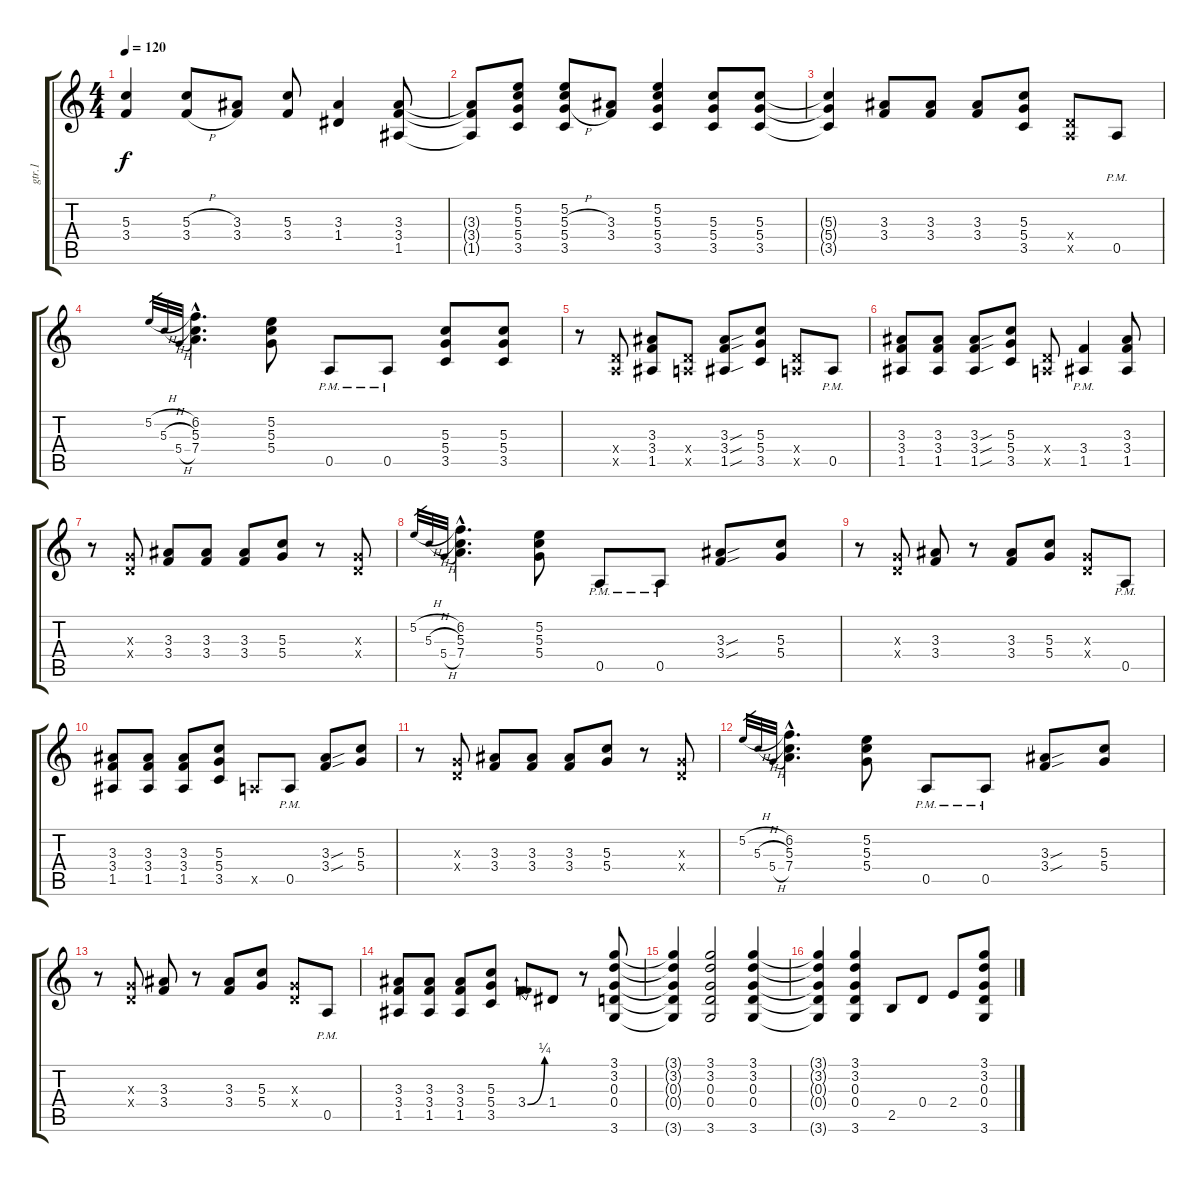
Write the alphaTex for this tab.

\track ("gtr.1" "gtr.1") {instrument overdrivenguitar}
\staff {score tabs}
\tuning (E4 B3 G3 D3 A2 E2) {hide}
\ts (4 4)
\tempo 120
\clef g2
\ks c
(5.3 3.4).4{dy f} (5.3{h} 3.4{h}).8 (3.3 3.4).8 (5.3 3.4).8 (3.3 1.4).4 (3.3 3.4 1.5).8 |
(3.3{t} 3.4{t} 1.5{t}).8 (5.2 5.3 5.4 3.5).8 (5.2 5.3{h} 5.4{h} 3.5).8 (3.3 3.4).8 (5.2 5.3 5.4 3.5).4 (5.3 5.4 3.5).8 (5.3 5.4 3.5).8 |
(5.3{t} 5.4{t} 3.5{t}).4 (3.3 3.4).8 (3.3 3.4).8 (3.3 3.4).8 (5.3 5.4 3.5).8 (0.4{x} 0.5{x}).8 0.5{pm}.8 |
5.2{h}.32{gr} 5.3{h}.32{gr} 5.4{h}.32{gr} (6.2{hac} 5.3{hac} 7.4{hac}).4{d} (5.2 5.3 5.4).8 0.5{pm}.8 0.5{pm}.8 (5.3 5.4 3.5).8 (5.3 5.4 3.5).8 |
r.8 (0.4{x} 0.5{x}).8 (3.3 3.4 1.5).8 (0.4{x} 0.5{x}).8 (3.3{sou} 3.4{sou} 1.5{sou}).8 (5.3 5.4 3.5).8 (0.4{x} 0.5{x}).8 0.5{pm}.8 |
(3.3 3.4 1.5).8 (3.3 3.4 1.5).8 (3.3{sou} 3.4{sou} 1.5{sou}).8 (5.3 5.4 3.5).8 (0.4{x} 0.5{x}).8 (3.4{pm} 1.5{pm}).4 (3.3 3.4 1.5).8 |
r.8 (0.3{x} 0.4{x}).8 (3.3 3.4).8 (3.3 3.4).8 (3.3 3.4).8 (5.3 5.4).8 r.8 (0.3{x} 0.4{x}).8 |
5.2{h}.32{gr} 5.3{h}.32{gr} 5.4{h}.32{gr} (6.2{hac} 5.3{hac} 7.4{hac}).4{d} (5.2 5.3 5.4).8 0.5{pm}.8 0.5{pm}.8 (3.3{sou} 3.4{sou}).8 (5.3 5.4).8 |
r.8 (0.3{x} 0.4{x}).8 (3.3 3.4).8 r.8 (3.3 3.4).8 (5.3 5.4).8 (0.3{x} 0.4{x}).8 0.5{pm}.8 |
(3.3 3.4 1.5).8 (3.3 3.4 1.5).8 (3.3 3.4 1.5).8 (5.3 5.4 3.5).8 0.5{x}.8 0.5{pm}.8 (3.3{sou} 3.4{sou}).8 (5.3 5.4).8 |
r.8 (0.3{x} 0.4{x}).8 (3.3 3.4).8 (3.3 3.4).8 (3.3 3.4).8 (5.3 5.4).8 r.8 (0.3{x} 0.4{x}).8 |
5.2{h}.32{gr} 5.3{h}.32{gr} 5.4{h}.32{gr} (6.2{hac} 5.3{hac} 7.4{hac}).4{d} (5.2 5.3 5.4).8 0.5{pm}.8 0.5{pm}.8 (3.3{sou} 3.4{sou}).8 (5.3 5.4).8 |
r.8 (0.3{x} 0.4{x}).8 (3.3 3.4).8 r.8 (3.3 3.4).8 (5.3 5.4).8 (0.3{x} 0.4{x}).8 0.5{pm}.8 |
(3.3 3.4 1.5).8 (3.3 3.4 1.5).8 (3.3 3.4 1.5).8 (5.3 5.4 3.5).8 3.4{be (bend 0 0 60 1)}.8 1.4.8 r.8 (3.1 3.2 0.3 0.4 3.6).8 |
(3.1{t} 3.2{t} 0.3{t} 0.4{t} 3.6{t}).4 (3.1 3.2 0.3 0.4 3.6).2 (3.1 3.2 0.3 0.4 3.6).4 |
(3.1{t} 3.2{t} 0.3{t} 0.4{t} 3.6{t}).4 (3.1 3.2 0.3 0.4 3.6).4 2.5.8 0.4.8 2.4.8 (3.1 3.2 0.3 0.4 3.6).8
